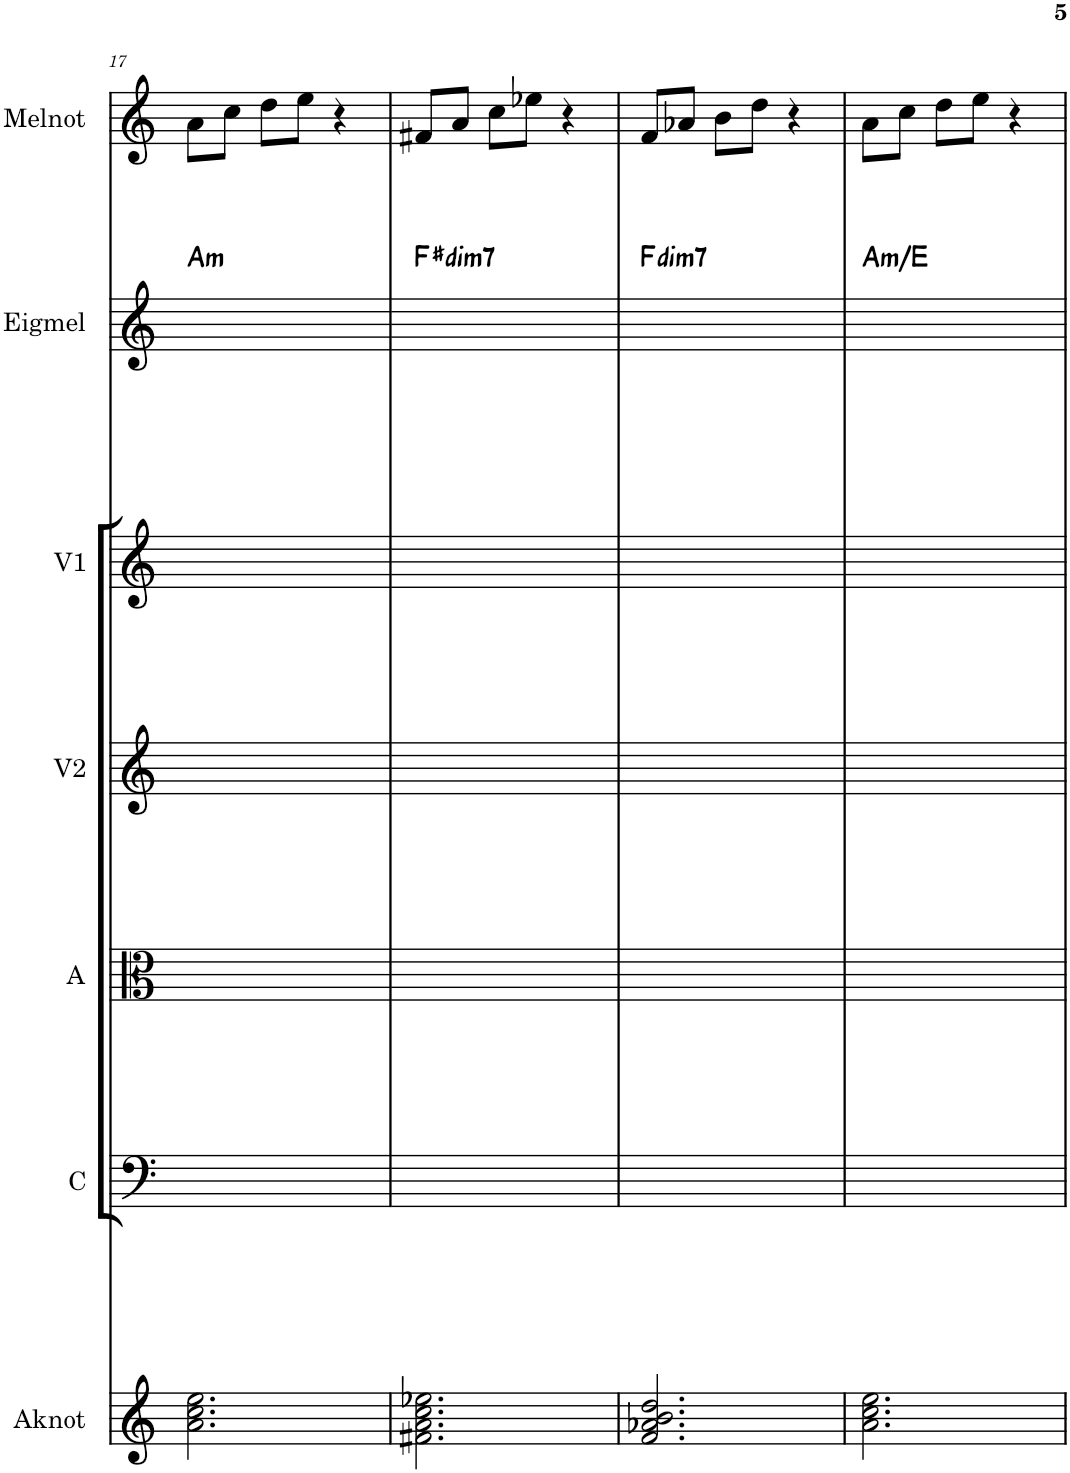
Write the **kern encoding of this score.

**kern	**kern	**kern	**kern	**kern	**kern	**harte	**kern
*part7	*part6	*part5	*part4	*part3	*part2	*part2	*part1
*staff7	*staff6	*staff5	*staff4	*staff3	*staff2	*	*staff1
*I"Akkoordnoten	*I"Cello	*I"Altviool	*I"Viool 2	*I"Viool 1	*I"Eigen melodie	*	*I"Melodienoten
*I'Aknot	*I'C	*I'A	*I'V2	*I'V1	*I'Eigmel	*	*I'Melnot
!!LO:PB:g=z
*clefG2	*clefF4	*clefC3	*clefG2	*clefG2	*clefG2	*	*clefG2
*k[]	*k[]	*k[]	*k[]	*k[]	*k[]	*	*k[]
*M3/4	*M3/4	*M3/4	*M3/4	*M3/4	*M3/4	*	*M3/4
=17	=17	=17	=17	=17	=17	=17	=17
!	!	!	!	!	!	!LO:H:kt=m	!
2.a\ 2.cc\ 2.ee\	2.ryy	2.ryy	2.ryy	2.ryy	2.ryy	A:min	8a\L
.	.	.	.	.	.	.	8cc\J
.	.	.	.	.	.	.	8dd\L
.	.	.	.	.	.	.	8ee\J
.	.	.	.	.	.	.	4r
=18	=18	=18	=18	=18	=18	=18	=18
!	!	!	!	!	!	!LO:H:kt=dim7	!
2.f#X\ 2.a\ 2.cc\ 2.ee-X\	2.ryy	2.ryy	2.ryy	2.ryy	2.ryy	F#:dim7	8f#X/L
.	.	.	.	.	.	.	8a/J
.	.	.	.	.	.	.	8cc\L
.	.	.	.	.	.	.	8ee-X\J
.	.	.	.	.	.	.	4r
=19	=19	=19	=19	=19	=19	=19	=19
!	!	!	!	!	!	!LO:H:kt=dim7	!
2.f/ 2.a-X/ 2.b/ 2.dd/	2.ryy	2.ryy	2.ryy	2.ryy	2.ryy	F:dim7	8f/L
.	.	.	.	.	.	.	8a-X/J
.	.	.	.	.	.	.	8b\L
.	.	.	.	.	.	.	8dd\J
.	.	.	.	.	.	.	4r
=20	=20	=20	=20	=20	=20	=20	=20
!	!	!	!	!	!	!LO:H:kt=m	!
2.a\ 2.cc\ 2.ee\	2.ryy	2.ryy	2.ryy	2.ryy	2.ryy	A:min/5	8a\L
.	.	.	.	.	.	.	8cc\J
.	.	.	.	.	.	.	8dd\L
.	.	.	.	.	.	.	8ee\J
.	.	.	.	.	.	.	4r
=	=	=	=	=	=	=	=
*-	*-	*-	*-	*-	*-	*-	*-
